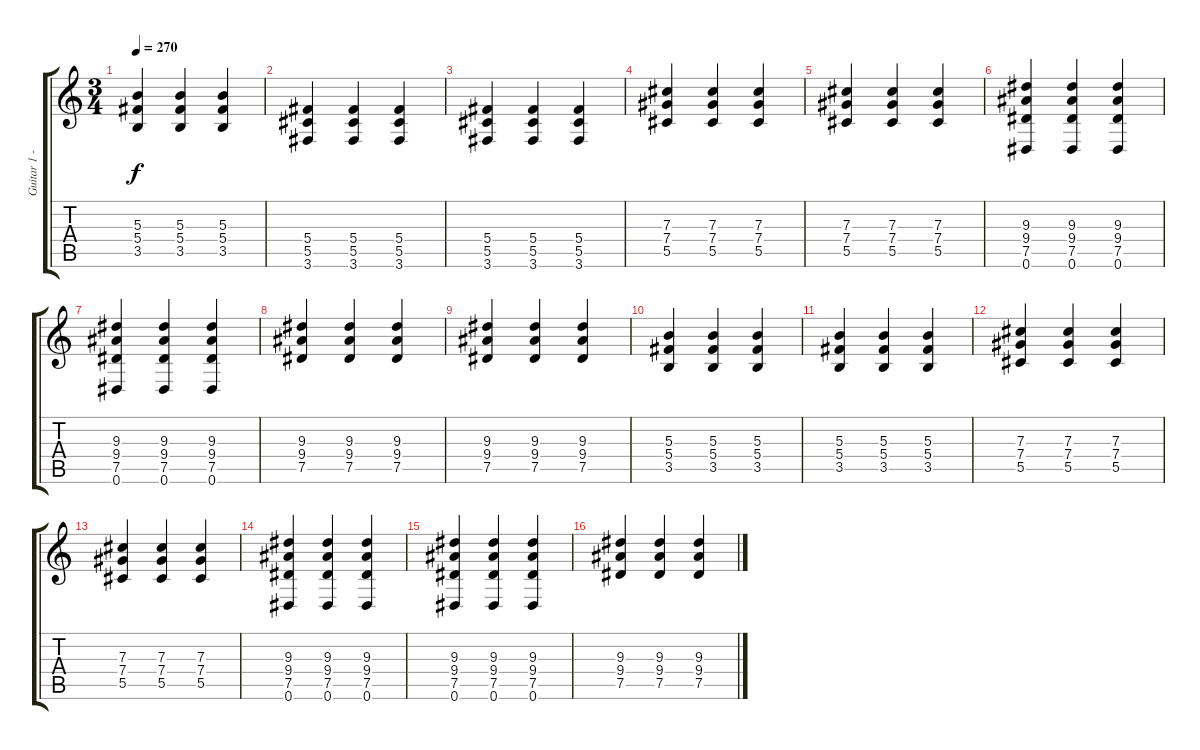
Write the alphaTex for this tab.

\track ("Guitar 1 - Jade" "Guitar 1 -") {instrument overdrivenguitar}
\staff {score tabs}
\tuning (Eb4 Bb3 Gb3 Db3 Ab2 Eb2) {hide}
\ts (3 4)
\tempo 270
\clef g2
\ks c
(5.3 5.4 3.5).4{dy f} (5.3 5.4 3.5).4 (5.3 5.4 3.5).4 |
(5.4 5.5 3.6).4 (5.4 5.5 3.6).4 (5.4 5.5 3.6).4 |
(5.4 5.5 3.6).4 (5.4 5.5 3.6).4 (5.4 5.5 3.6).4 |
(7.3 7.4 5.5).4 (7.3 7.4 5.5).4 (7.3 7.4 5.5).4 |
(7.3 7.4 5.5).4 (7.3 7.4 5.5).4 (7.3 7.4 5.5).4 |
(9.3 9.4 7.5 0.6).4 (9.3 9.4 7.5 0.6).4 (9.3 9.4 7.5 0.6).4 |
(9.3 9.4 7.5 0.6).4 (9.3 9.4 7.5 0.6).4 (9.3 9.4 7.5 0.6).4 |
(9.3 9.4 7.5).4 (9.3 9.4 7.5).4 (9.3 9.4 7.5).4 |
(9.3 9.4 7.5).4 (9.3 9.4 7.5).4 (9.3 9.4 7.5).4 |
(5.3 5.4 3.5).4 (5.3 5.4 3.5).4 (5.3 5.4 3.5).4 |
(5.3 5.4 3.5).4 (5.3 5.4 3.5).4 (5.3 5.4 3.5).4 |
(7.3 7.4 5.5).4 (7.3 7.4 5.5).4 (7.3 7.4 5.5).4 |
(7.3 7.4 5.5).4 (7.3 7.4 5.5).4 (7.3 7.4 5.5).4 |
(9.3 9.4 7.5 0.6).4 (9.3 9.4 7.5 0.6).4 (9.3 9.4 7.5 0.6).4 |
(9.3 9.4 7.5 0.6).4 (9.3 9.4 7.5 0.6).4 (9.3 9.4 7.5 0.6).4 |
(9.3 9.4 7.5).4 (9.3 9.4 7.5).4 (9.3 9.4 7.5).4
